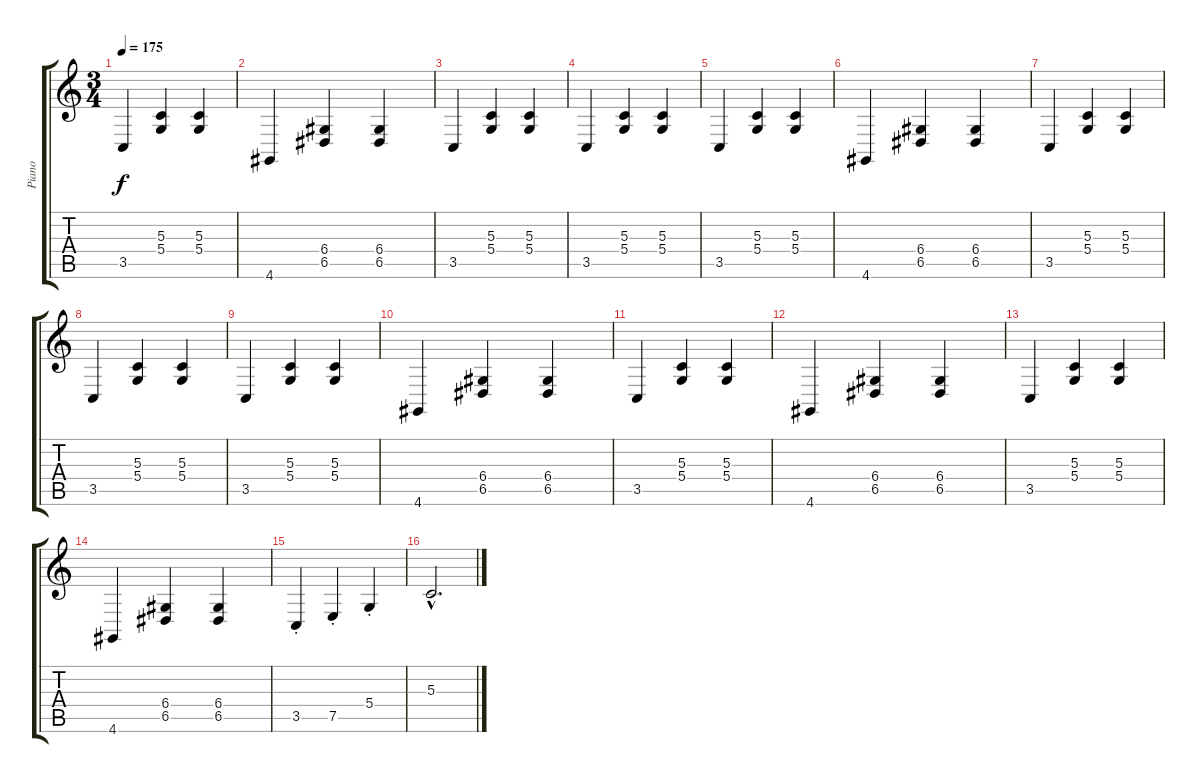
\track ("Piano" "Piano") {instrument acousticgrandpiano}
\staff {score tabs}
\tuning (E4 B3 G3 D3 A2 E2) {hide}
\ts (3 4)
\tempo 175
\clef g2
\ks c
3.5.4{dy f instrument acousticgrandpiano} (5.3 5.4).4 (5.3 5.4).4 |
4.6.4 (6.4 6.5).4 (6.4 6.5).4 |
3.5.4 (5.3 5.4).4 (5.3 5.4).4 |
3.5.4 (5.3 5.4).4 (5.3 5.4).4 |
3.5.4 (5.3 5.4).4 (5.3 5.4).4 |
4.6.4 (6.4 6.5).4 (6.4 6.5).4 |
3.5.4 (5.3 5.4).4 (5.3 5.4).4 |
3.5.4 (5.3 5.4).4 (5.3 5.4).4 |
3.5.4 (5.3 5.4).4 (5.3 5.4).4 |
4.6.4 (6.4 6.5).4 (6.4 6.5).4 |
3.5.4 (5.3 5.4).4 (5.3 5.4).4 |
4.6.4 (6.4 6.5).4 (6.4 6.5).4 |
3.5.4 (5.3 5.4).4 (5.3 5.4).4 |
4.6.4 (6.4 6.5).4 (6.4 6.5).4 |
3.5{st}.4 7.5{st}.4 5.4{st}.4 |
5.3{hac}.2{d}
